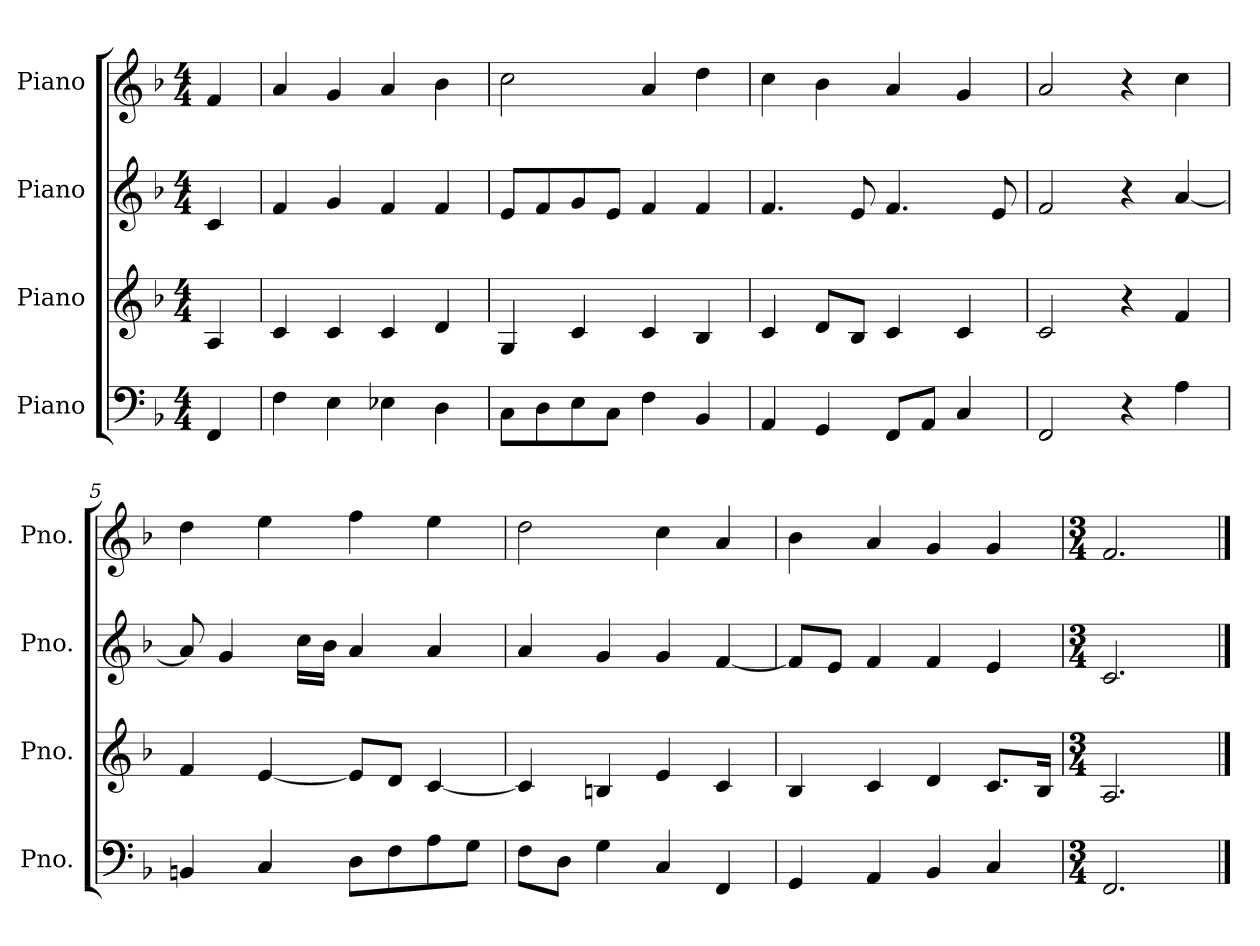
**kern	**kern	**kern	**kern
*part4	*part3	*part2	*part1
*staff4	*staff3	*staff2	*staff1
*I"Piano	*I"Piano	*I"Piano	*I"Piano
*I'Pno.	*I'Pno.	*I'Pno.	*I'Pno.
*clefF4	*clefG2	*clefG2	*clefG2
*k[b-]	*k[b-]	*k[b-]	*k[b-]
*M4/4	*M4/4	*M4/4	*M4/4
*MM90	*MM90	*MM90	*MM90
=	=	=	=
4FF/	4A/	4c/	4f/
=1	=1	=1	=1
4F\	4c/	4f/	4a/
4E\	4c/	4g/	4g/
4E-X\	4c/	4f/	4a/
4D\	4d/	4f/	4b-\
=2	=2	=2	=2
8C\L	4G/	8e/L	2cc\
8D\	.	8f/	.
8E\	4c/	8g/	.
8C\J	.	8e/J	.
4F\	4c/	4f/	4a/
4BB-/	4B-/	4f/	4dd\
=3	=3	=3	=3
4AA/	4c/	4.f/	4cc\
4GG/	8d/L	.	4b-\
.	8B-/J	8e/	.
8FF/L	4c/	4.f/	4a/
8AA/J	.	.	.
4C/	4c/	.	4g/
.	.	8e/	.
=4	=4	=4	=4
2FF/	2c/	2f/	2a/
4r	4r	4r	4r
4A\	4f/	[4a/	4cc\
=5	=5	=5	=5
4BBn/	4f/	8a/]	4dd\
.	.	4g/	.
4C/	[4e/	.	4ee\
.	.	16cc\LL	.
.	.	16b-\JJ	.
8D\L	8e/L]	4a/	4ff\
8F\	8d/J	.	.
8A\	[4c/	4a/	4ee\
8G\J	.	.	.
=6	=6	=6	=6
8F\L	4c/]	4a/	2dd\
8D\J	.	.	.
4G\	4Bn/	4g/	.
4C/	4e/	4g/	4cc\
4FF/	4c/	[4f/	4a/
!!LO:LB:g=z
=7	=7	=7	=7
4GG/	4B-/	8f/L]	4b-\
.	.	8e/J	.
4AA/	4c/	4f/	4a/
4BB-/	4d/	4f/	4g/
4C/	8.c/L	4e/	4g/
.	16B-/Jk	.	.
=8	=8	=8	=8
*M3/4	*M3/4	*M3/4	*M3/4
2.FF/	2.A/	2.c/	2.f/
==	==	==	==
*-	*-	*-	*-
